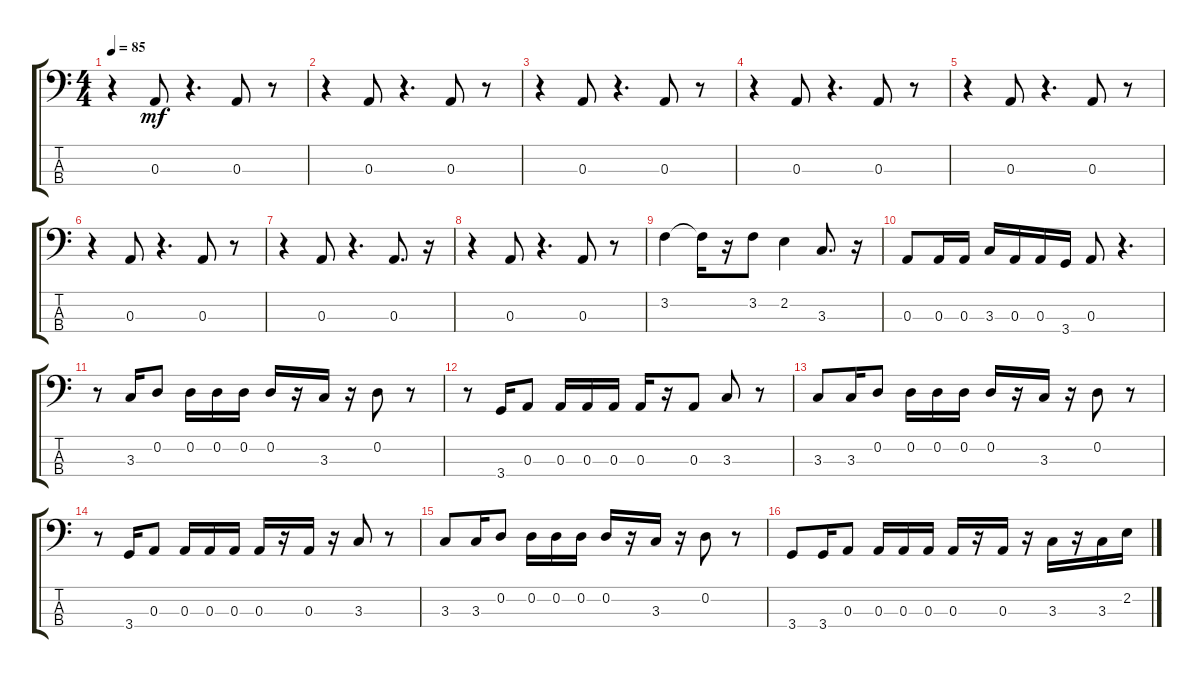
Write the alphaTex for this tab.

\track "" {instrument electricbassfinger}
\staff {score tabs}
\tuning (G2 D2 A1 E1) {hide}
\ts (4 4)
\tempo 85
\clef f4
\ks c
r.4{dy mf} 0.3.8 r.4{d} 0.3.8 r.8 |
r.4 0.3.8 r.4{d} 0.3.8 r.8 |
r.4 0.3.8 r.4{d} 0.3.8 r.8 |
r.4 0.3.8 r.4{d} 0.3.8 r.8 |
r.4 0.3.8 r.4{d} 0.3.8 r.8 |
r.4 0.3.8 r.4{d} 0.3.8 r.8 |
r.4 0.3.8 r.4{d} 0.3.8{d} r.16 |
r.4 0.3.8 r.4{d} 0.3.8 r.8 |
3.2.4 3.2{t}.16 r.16 3.2.8 2.2.4 3.3.8{d} r.16 |
0.3.8 0.3.16 0.3.16 3.3.16 0.3.16 0.3.16 3.4.16 0.3.8 r.4{d} |
r.8 3.3.16 0.2.8 0.2.16 0.2.16 0.2.16 0.2.16 r.16 3.3.16 r.16 0.2.8 r.8 |
r.8 3.4.16 0.3.8 0.3.16 0.3.16 0.3.16 0.3.16 r.16 0.3.8 3.3.8 r.8 |
3.3.8 3.3.16 0.2.8 0.2.16 0.2.16 0.2.16 0.2.16 r.16 3.3.16 r.16 0.2.8 r.8 |
r.8 3.4.16 0.3.8 0.3.16 0.3.16 0.3.16 0.3.16 r.16 0.3.16 r.16 3.3.8 r.8 |
3.3.8 3.3.16 0.2.8 0.2.16 0.2.16 0.2.16 0.2.16 r.16 3.3.16 r.16 0.2.8 r.8 |
3.4.8 3.4.16 0.3.8 0.3.16 0.3.16 0.3.16 0.3.16 r.16 0.3.16 r.16 3.3.16 r.16 3.3.16 2.2.16
